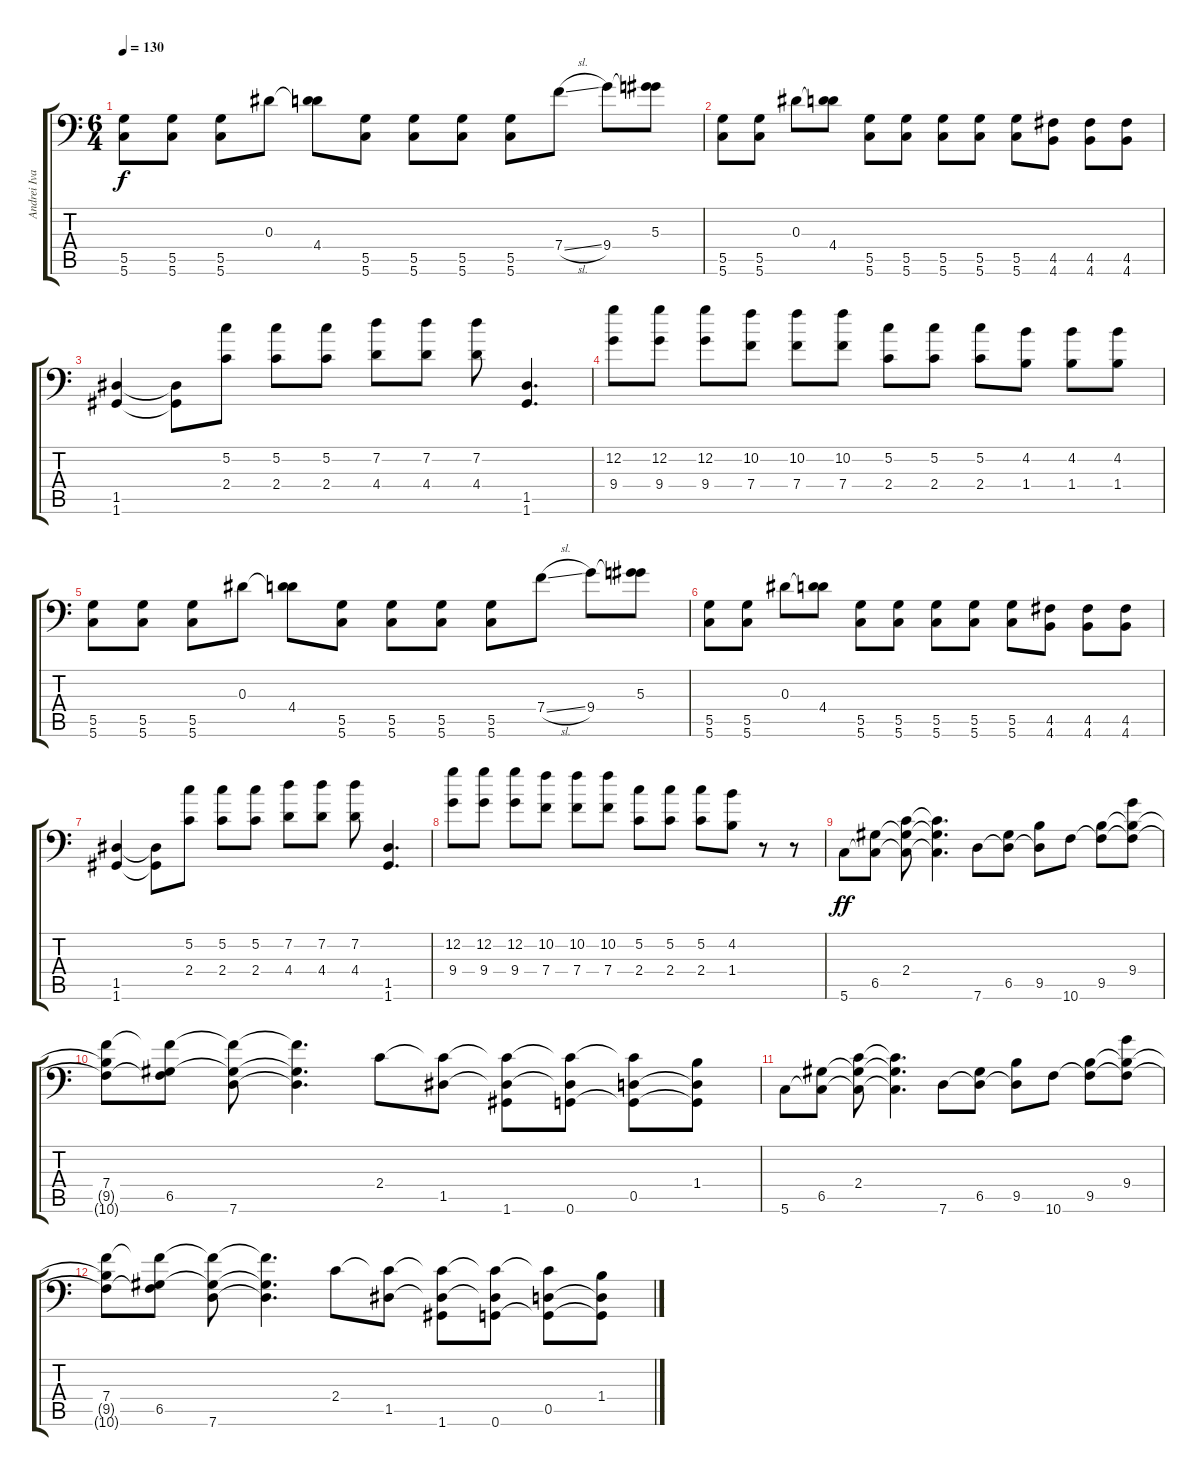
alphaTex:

\track ("Andrei Ivanov" "Andrei Iva") {instrument distortionguitar}
\staff {score tabs}
\tuning (C4 G3 Eb3 Bb2 D2 G1) {hide}
\ts (6 4)
\tempo 130
\clef f4
\ks c
(5.5 5.6).8{dy f} (5.5 5.6).8 (5.5 5.6).8 0.3.8 (0.3{t} 4.4).8 (5.5 5.6).8 (5.5 5.6).8 (5.5 5.6).8 (5.5 5.6).8 7.4{sl}.8 9.4.8 (5.3 9.4{t}).8 |
(5.5 5.6).8 (5.5 5.6).8 0.3.8 (0.3{t} 4.4).8 (5.5 5.6).8 (5.5 5.6).8 (5.5 5.6).8 (5.5 5.6).8 (5.5 5.6).8 (4.5 4.6).8 (4.5 4.6).8 (4.5 4.6).8 |
(1.5 1.6).4 (1.5{t} 1.6{t}).8 (5.2 2.4).8 (5.2 2.4).8 (5.2 2.4).8 (7.2 4.4).8 (7.2 4.4).8 (7.2 4.4).8 (1.5 1.6).4{d} |
(12.2 9.4).8 (12.2 9.4).8 (12.2 9.4).8 (10.2 7.4).8 (10.2 7.4).8 (10.2 7.4).8 (5.2 2.4).8 (5.2 2.4).8 (5.2 2.4).8 (4.2 1.4).8 (4.2 1.4).8 (4.2 1.4).8 |
(5.5 5.6).8 (5.5 5.6).8 (5.5 5.6).8 0.3.8 (0.3{t} 4.4).8 (5.5 5.6).8 (5.5 5.6).8 (5.5 5.6).8 (5.5 5.6).8 7.4{sl}.8 9.4.8 (5.3 9.4{t}).8 |
(5.5 5.6).8 (5.5 5.6).8 0.3.8 (0.3{t} 4.4).8 (5.5 5.6).8 (5.5 5.6).8 (5.5 5.6).8 (5.5 5.6).8 (5.5 5.6).8 (4.5 4.6).8 (4.5 4.6).8 (4.5 4.6).8 |
(1.5 1.6).4 (1.5{t} 1.6{t}).8 (5.2 2.4).8 (5.2 2.4).8 (5.2 2.4).8 (7.2 4.4).8 (7.2 4.4).8 (7.2 4.4).8 (1.5 1.6).4{d} |
(12.2 9.4).8 (12.2 9.4).8 (12.2 9.4).8 (10.2 7.4).8 (10.2 7.4).8 (10.2 7.4).8 (5.2 2.4).8 (5.2 2.4).8 (5.2 2.4).8 (4.2 1.4).8 r.8 r.8 |
5.6.8{dy ff} (6.5 5.6{t}).8 (2.4 6.5{t} 5.6{t}).8 (2.4{t} 6.5{t} 5.6{t}).4{d} 7.6.8 (6.5 7.6{t}).8 (9.5 7.6{t}).8 10.6.8 (9.5 10.6{t}).8 (9.4 9.5{t} 10.6{t}).8 |
(7.4 9.5{t} 10.6{t}).8 (7.4{t} 6.5 10.6{t}).8 (7.4{t} 6.5{t} 7.6).8 (7.4{t} 6.5{t} 7.6{t}).4{d} 2.4.8 (2.4{t} 1.5).8 (2.4{t} 1.5{t} 1.6).8 (2.4{t} 1.5{t} 0.6).8 (2.4{t} 0.5 0.6{t}).8 (1.4 0.5{t} 0.6{t}).8 |
5.6.8 (6.5 5.6{t}).8 (2.4 6.5{t} 5.6{t}).8 (2.4{t} 6.5{t} 5.6{t}).4{d} 7.6.8 (6.5 7.6{t}).8 (9.5 7.6{t}).8 10.6.8 (9.5 10.6{t}).8 (9.4 9.5{t} 10.6{t}).8 |
(7.4 9.5{t} 10.6{t}).8 (7.4{t} 6.5 10.6{t}).8 (7.4{t} 6.5{t} 7.6).8 (7.4{t} 6.5{t} 7.6{t}).4{d} 2.4.8 (2.4{t} 1.5).8 (2.4{t} 1.5{t} 1.6).8 (2.4{t} 1.5{t} 0.6).8 (2.4{t} 0.5 0.6{t}).8 (1.4 0.5{t} 0.6{t}).8
